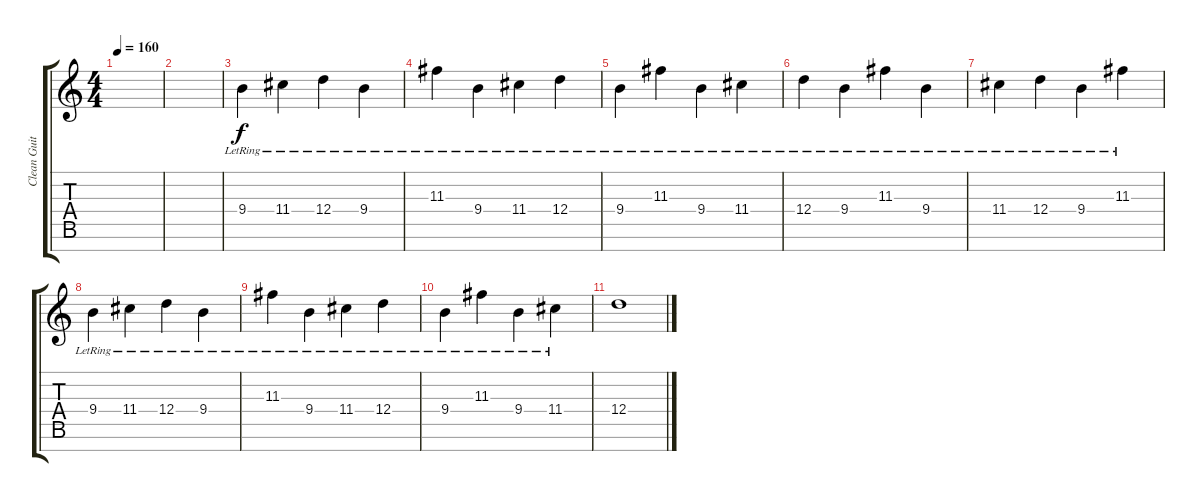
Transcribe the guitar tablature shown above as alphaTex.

\track ("Clean Guitar 3" "Clean Guit") {instrument electricguitarclean}
\staff {score tabs}
\tuning (E4 B3 G3 D3 A2 E2 B1) {hide}
\ts (4 4)
\tempo 160
\clef g2
\ks c
|
|
9.4{lr}.4 11.4{lr}.4 12.4{lr}.4 9.4{lr}.4 |
11.3{lr}.4 9.4{lr}.4 11.4{lr}.4 12.4{lr}.4 |
9.4{lr}.4 11.3{lr}.4 9.4{lr}.4 11.4{lr}.4 |
12.4{lr}.4 9.4{lr}.4 11.3{lr}.4 9.4{lr}.4 |
11.4{lr}.4 12.4{lr}.4 9.4{lr}.4 11.3{lr}.4 |
9.4{lr}.4 11.4{lr}.4 12.4{lr}.4 9.4{lr}.4 |
11.3{lr}.4 9.4{lr}.4 11.4{lr}.4 12.4{lr}.4 |
9.4{lr}.4 11.3{lr}.4 9.4{lr}.4 11.4{lr}.4 |
12.4.1
